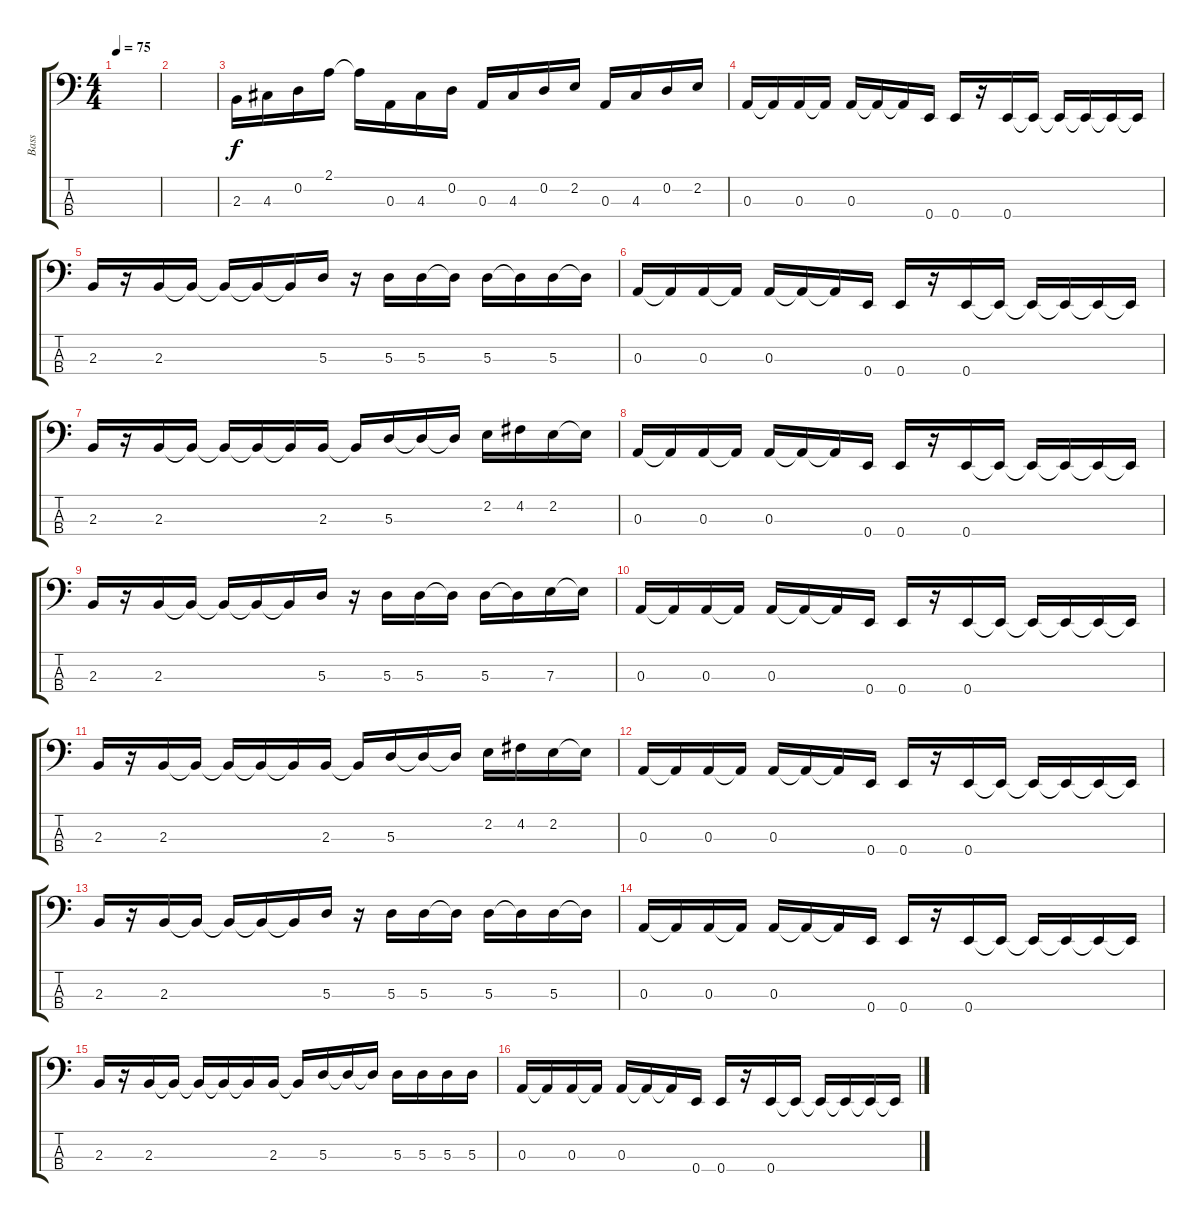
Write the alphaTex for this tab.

\track ("Bass" "Bass") {instrument electricbassfinger}
\staff {score tabs}
\tuning (G2 D2 A1 E1) {hide}
\ts (4 4)
\tempo 75
\clef f4
\ks c
|
|
2.3.16 4.3.16 0.2.16 2.1.16 2.1{t}.16 0.3.16 4.3.16 0.2.16 0.3.16 4.3.16 0.2.16 2.2.16 0.3.16 4.3.16 0.2.16 2.2.16 |
0.3.16 0.3{t}.16 0.3.16 0.3{t}.16 0.3.16 0.3{t}.16 0.3{t}.16 0.4.16 0.4.16 r.16 0.4.16 0.4{t}.16 0.4{t}.16 0.4{t}.16 0.4{t}.16 0.4{t}.16 |
2.3.16 r.16 2.3.16 2.3{t}.16 2.3{t}.16 2.3{t}.16 2.3{t}.16 5.3.16 r.16 5.3.16 5.3.16 5.3{t}.16 5.3.16 5.3{t}.16 5.3.16 5.3{t}.16 |
0.3.16 0.3{t}.16 0.3.16 0.3{t}.16 0.3.16 0.3{t}.16 0.3{t}.16 0.4.16 0.4.16 r.16 0.4.16 0.4{t}.16 0.4{t}.16 0.4{t}.16 0.4{t}.16 0.4{t}.16 |
2.3.16 r.16 2.3.16 2.3{t}.16 2.3{t}.16 2.3{t}.16 2.3{t}.16 2.3.16 2.3{t}.16 5.3.16 5.3{t}.16 5.3{t}.16 2.2.16 4.2.16 2.2.16 2.2{t}.16 |
0.3.16 0.3{t}.16 0.3.16 0.3{t}.16 0.3.16 0.3{t}.16 0.3{t}.16 0.4.16 0.4.16 r.16 0.4.16 0.4{t}.16 0.4{t}.16 0.4{t}.16 0.4{t}.16 0.4{t}.16 |
2.3.16 r.16 2.3.16 2.3{t}.16 2.3{t}.16 2.3{t}.16 2.3{t}.16 5.3.16 r.16 5.3.16 5.3.16 5.3{t}.16 5.3.16 5.3{t}.16 7.3.16 7.3{t}.16 |
0.3.16 0.3{t}.16 0.3.16 0.3{t}.16 0.3.16 0.3{t}.16 0.3{t}.16 0.4.16 0.4.16 r.16 0.4.16 0.4{t}.16 0.4{t}.16 0.4{t}.16 0.4{t}.16 0.4{t}.16 |
2.3.16 r.16 2.3.16 2.3{t}.16 2.3{t}.16 2.3{t}.16 2.3{t}.16 2.3.16 2.3{t}.16 5.3.16 5.3{t}.16 5.3{t}.16 2.2.16 4.2.16 2.2.16 2.2{t}.16 |
0.3.16 0.3{t}.16 0.3.16 0.3{t}.16 0.3.16 0.3{t}.16 0.3{t}.16 0.4.16 0.4.16 r.16 0.4.16 0.4{t}.16 0.4{t}.16 0.4{t}.16 0.4{t}.16 0.4{t}.16 |
2.3.16 r.16 2.3.16 2.3{t}.16 2.3{t}.16 2.3{t}.16 2.3{t}.16 5.3.16 r.16 5.3.16 5.3.16 5.3{t}.16 5.3.16 5.3{t}.16 5.3.16 5.3{t}.16 |
0.3.16 0.3{t}.16 0.3.16 0.3{t}.16 0.3.16 0.3{t}.16 0.3{t}.16 0.4.16 0.4.16 r.16 0.4.16 0.4{t}.16 0.4{t}.16 0.4{t}.16 0.4{t}.16 0.4{t}.16 |
2.3.16 r.16 2.3.16 2.3{t}.16 2.3{t}.16 2.3{t}.16 2.3{t}.16 2.3.16 2.3{t}.16 5.3.16 5.3{t}.16 5.3{t}.16 5.3.16 5.3.16 5.3.16 5.3.16 |
0.3.16 0.3{t}.16 0.3.16 0.3{t}.16 0.3.16 0.3{t}.16 0.3{t}.16 0.4.16 0.4.16 r.16 0.4.16 0.4{t}.16 0.4{t}.16 0.4{t}.16 0.4{t}.16 0.4{t}.16
